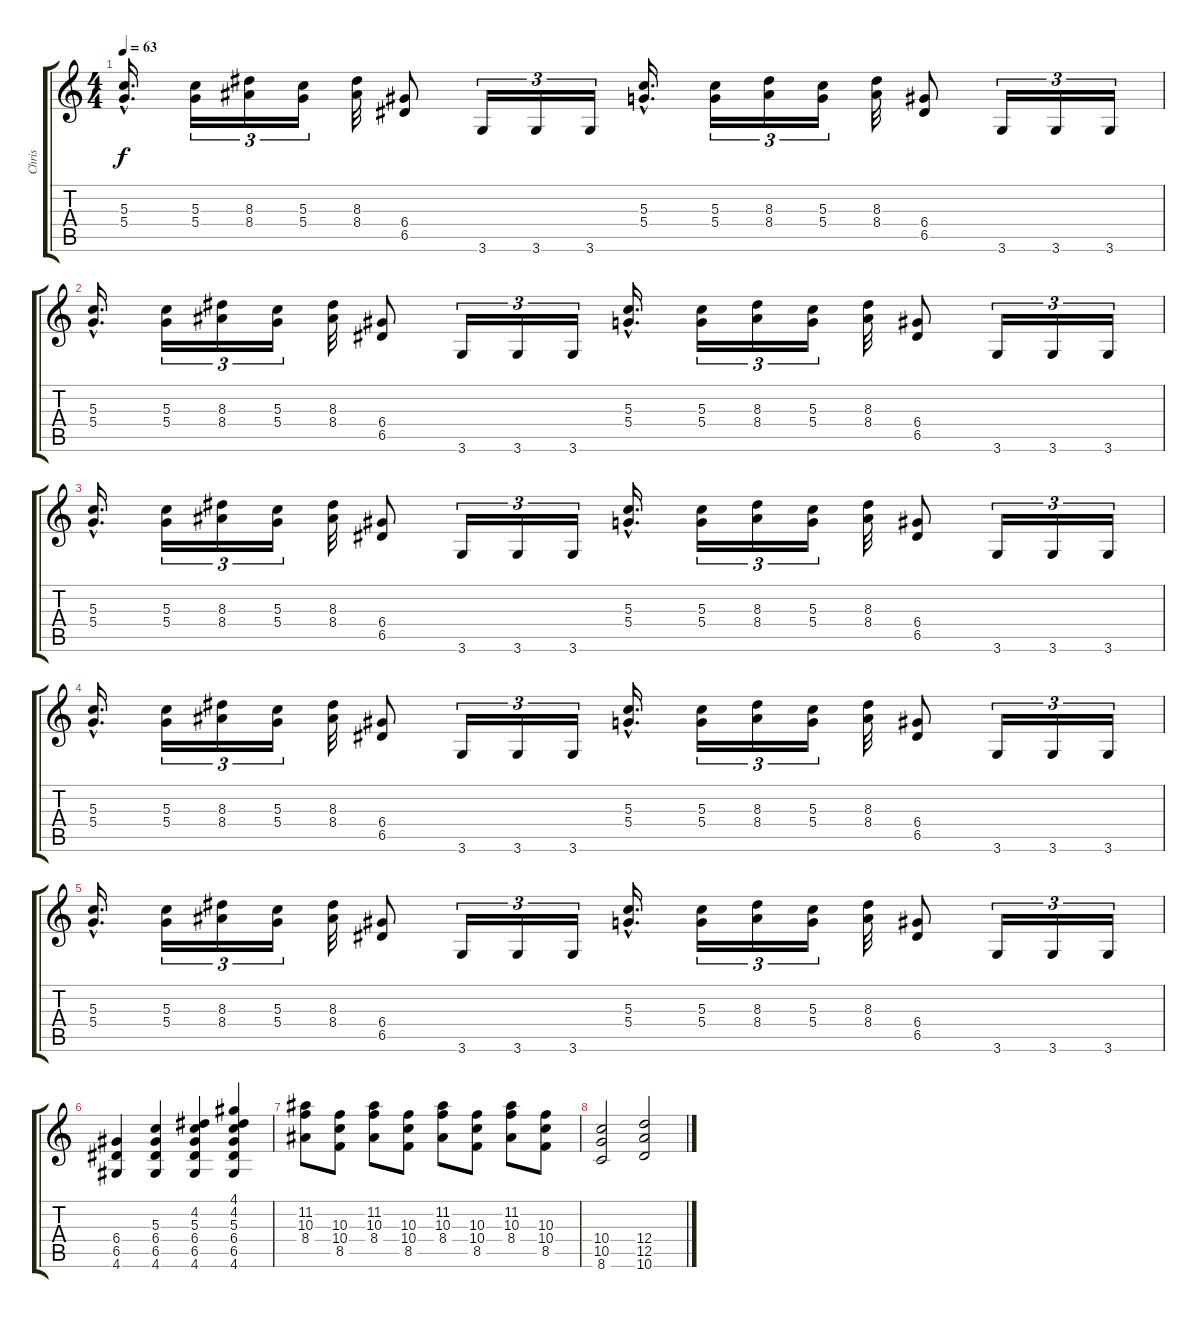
\track ("Chris" "Chris") {instrument distortionguitar}
\staff {score tabs}
\tuning (E4 B3 G3 D3 A2 E2) {hide}
\ts (4 4)
\tempo 63
\clef g2
\ks c
(5.3{hac} 5.4{hac}).16{d dy f} (5.3 5.4).16{tu (3 2)} (8.3 8.4).16{tu (3 2)} (5.3 5.4).16{tu (3 2)} (8.3 8.4).32 (6.4 6.5).8 3.6.16{tu (3 2)} 3.6.16{tu (3 2)} 3.6.16{tu (3 2)} (5.3{hac} 5.4{hac}).16{d} (5.3 5.4).16{tu (3 2)} (8.3 8.4).16{tu (3 2)} (5.3 5.4).16{tu (3 2)} (8.3 8.4).32 (6.4 6.5).8 3.6.16{tu (3 2)} 3.6.16{tu (3 2)} 3.6.16{tu (3 2)} |
(5.3{hac} 5.4{hac}).16{d} (5.3 5.4).16{tu (3 2)} (8.3 8.4).16{tu (3 2)} (5.3 5.4).16{tu (3 2)} (8.3 8.4).32 (6.4 6.5).8 3.6.16{tu (3 2)} 3.6.16{tu (3 2)} 3.6.16{tu (3 2)} (5.3{hac} 5.4{hac}).16{d} (5.3 5.4).16{tu (3 2)} (8.3 8.4).16{tu (3 2)} (5.3 5.4).16{tu (3 2)} (8.3 8.4).32 (6.4 6.5).8 3.6.16{tu (3 2)} 3.6.16{tu (3 2)} 3.6.16{tu (3 2)} |
(5.3{hac} 5.4{hac}).16{d} (5.3 5.4).16{tu (3 2)} (8.3 8.4).16{tu (3 2)} (5.3 5.4).16{tu (3 2)} (8.3 8.4).32 (6.4 6.5).8 3.6.16{tu (3 2)} 3.6.16{tu (3 2)} 3.6.16{tu (3 2)} (5.3{hac} 5.4{hac}).16{d} (5.3 5.4).16{tu (3 2)} (8.3 8.4).16{tu (3 2)} (5.3 5.4).16{tu (3 2)} (8.3 8.4).32 (6.4 6.5).8 3.6.16{tu (3 2)} 3.6.16{tu (3 2)} 3.6.16{tu (3 2)} |
(5.3{hac} 5.4{hac}).16{d} (5.3 5.4).16{tu (3 2)} (8.3 8.4).16{tu (3 2)} (5.3 5.4).16{tu (3 2)} (8.3 8.4).32 (6.4 6.5).8 3.6.16{tu (3 2)} 3.6.16{tu (3 2)} 3.6.16{tu (3 2)} (5.3{hac} 5.4{hac}).16{d} (5.3 5.4).16{tu (3 2)} (8.3 8.4).16{tu (3 2)} (5.3 5.4).16{tu (3 2)} (8.3 8.4).32 (6.4 6.5).8 3.6.16{tu (3 2)} 3.6.16{tu (3 2)} 3.6.16{tu (3 2)} |
(5.3{hac} 5.4{hac}).16{d} (5.3 5.4).16{tu (3 2)} (8.3 8.4).16{tu (3 2)} (5.3 5.4).16{tu (3 2)} (8.3 8.4).32 (6.4 6.5).8 3.6.16{tu (3 2)} 3.6.16{tu (3 2)} 3.6.16{tu (3 2)} (5.3{hac} 5.4{hac}).16{d} (5.3 5.4).16{tu (3 2)} (8.3 8.4).16{tu (3 2)} (5.3 5.4).16{tu (3 2)} (8.3 8.4).32 (6.4 6.5).8 3.6.16{tu (3 2)} 3.6.16{tu (3 2)} 3.6.16{tu (3 2)} |
(6.4 6.5 4.6).4 (5.3 6.4 6.5 4.6).4 (4.2 5.3 6.4 6.5 4.6).4 (4.1 4.2 5.3 6.4 6.5 4.6).4 |
(11.2 10.3 8.4).8 (10.3 10.4 8.5).8 (11.2 10.3 8.4).8 (10.3 10.4 8.5).8 (11.2 10.3 8.4).8 (10.3 10.4 8.5).8 (11.2 10.3 8.4).8 (10.3 10.4 8.5).8 |
(10.4 10.5 8.6).2 (12.4 12.5 10.6).2
